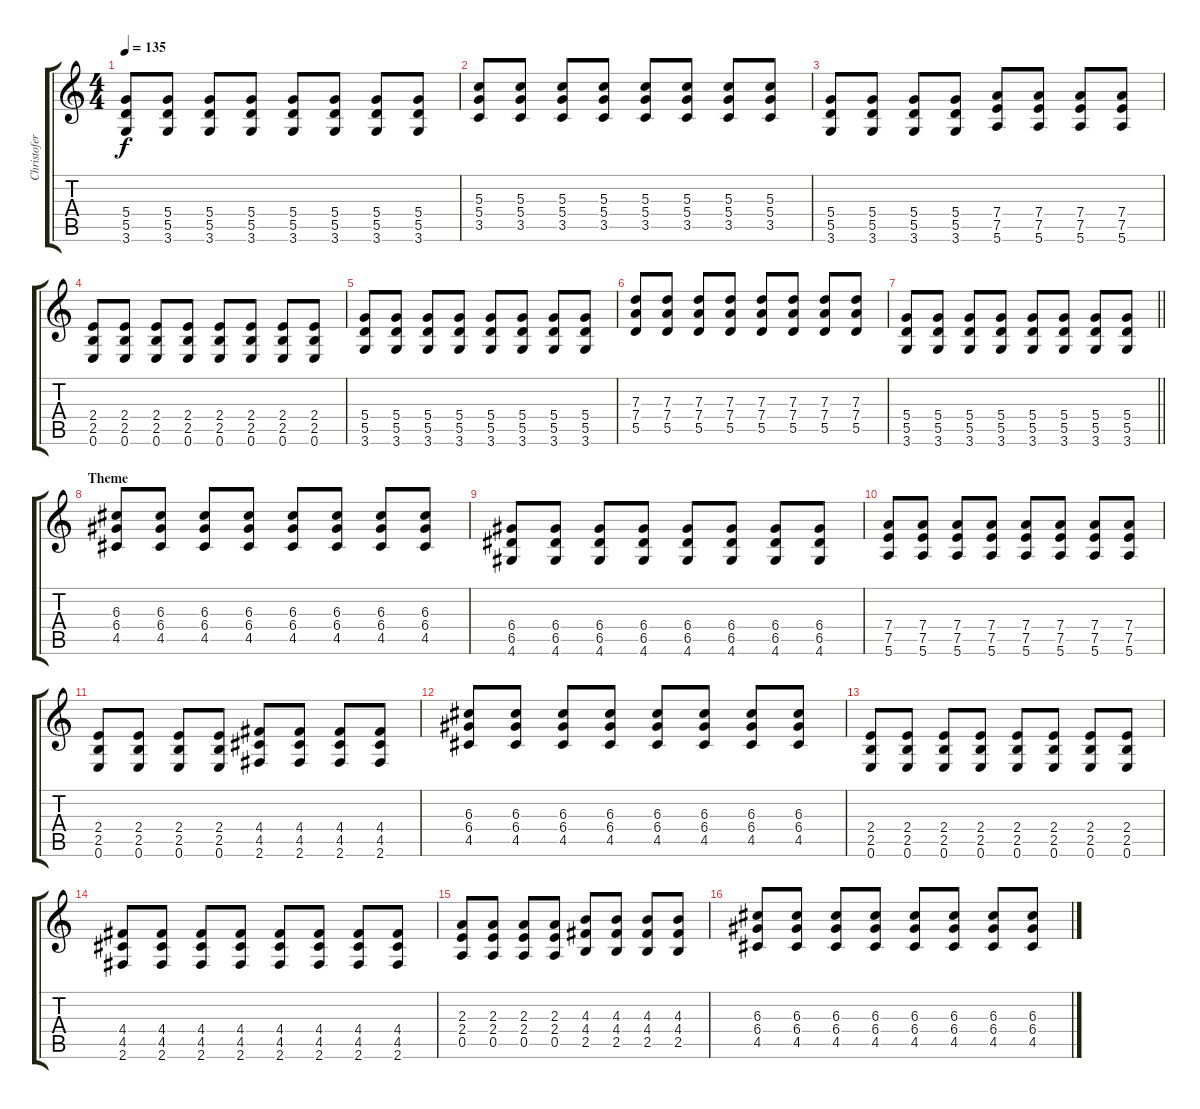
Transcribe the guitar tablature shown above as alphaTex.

\track ("Christofer Johnsson" "Christofer") {instrument distortionguitar}
\staff {score tabs}
\tuning (E4 B3 G3 D3 A2 E2) {hide}
\ts (4 4)
\tempo 135
\clef g2
\ks c
(5.4 5.5 3.6).8{dy f} (5.4 5.5 3.6).8 (5.4 5.5 3.6).8 (5.4 5.5 3.6).8 (5.4 5.5 3.6).8 (5.4 5.5 3.6).8 (5.4 5.5 3.6).8 (5.4 5.5 3.6).8 |
(5.3 5.4 3.5).8 (5.3 5.4 3.5).8 (5.3 5.4 3.5).8 (5.3 5.4 3.5).8 (5.3 5.4 3.5).8 (5.3 5.4 3.5).8 (5.3 5.4 3.5).8 (5.3 5.4 3.5).8 |
(5.4 5.5 3.6).8 (5.4 5.5 3.6).8 (5.4 5.5 3.6).8 (5.4 5.5 3.6).8 (7.4 7.5 5.6).8 (7.4 7.5 5.6).8 (7.4 7.5 5.6).8 (7.4 7.5 5.6).8 |
(2.4 2.5 0.6).8 (2.4 2.5 0.6).8 (2.4 2.5 0.6).8 (2.4 2.5 0.6).8 (2.4 2.5 0.6).8 (2.4 2.5 0.6).8 (2.4 2.5 0.6).8 (2.4 2.5 0.6).8 |
(5.4 5.5 3.6).8 (5.4 5.5 3.6).8 (5.4 5.5 3.6).8 (5.4 5.5 3.6).8 (5.4 5.5 3.6).8 (5.4 5.5 3.6).8 (5.4 5.5 3.6).8 (5.4 5.5 3.6).8 |
(7.3 7.4 5.5).8 (7.3 7.4 5.5).8 (7.3 7.4 5.5).8 (7.3 7.4 5.5).8 (7.3 7.4 5.5).8 (7.3 7.4 5.5).8 (7.3 7.4 5.5).8 (7.3 7.4 5.5).8 |
\barLineRight lightlight
(5.4 5.5 3.6).8 (5.4 5.5 3.6).8 (5.4 5.5 3.6).8 (5.4 5.5 3.6).8 (5.4 5.5 3.6).8 (5.4 5.5 3.6).8 (5.4 5.5 3.6).8 (5.4 5.5 3.6).8 |
\section ("" "Theme")
(6.3 6.4 4.5).8 (6.3 6.4 4.5).8 (6.3 6.4 4.5).8 (6.3 6.4 4.5).8 (6.3 6.4 4.5).8 (6.3 6.4 4.5).8 (6.3 6.4 4.5).8 (6.3 6.4 4.5).8 |
(6.4 6.5 4.6).8 (6.4 6.5 4.6).8 (6.4 6.5 4.6).8 (6.4 6.5 4.6).8 (6.4 6.5 4.6).8 (6.4 6.5 4.6).8 (6.4 6.5 4.6).8 (6.4 6.5 4.6).8 |
(7.4 7.5 5.6).8 (7.4 7.5 5.6).8 (7.4 7.5 5.6).8 (7.4 7.5 5.6).8 (7.4 7.5 5.6).8 (7.4 7.5 5.6).8 (7.4 7.5 5.6).8 (7.4 7.5 5.6).8 |
(2.4 2.5 0.6).8 (2.4 2.5 0.6).8 (2.4 2.5 0.6).8 (2.4 2.5 0.6).8 (4.4 4.5 2.6).8 (4.4 4.5 2.6).8 (4.4 4.5 2.6).8 (4.4 4.5 2.6).8 |
(6.3 6.4 4.5).8 (6.3 6.4 4.5).8 (6.3 6.4 4.5).8 (6.3 6.4 4.5).8 (6.3 6.4 4.5).8 (6.3 6.4 4.5).8 (6.3 6.4 4.5).8 (6.3 6.4 4.5).8 |
(2.4 2.5 0.6).8 (2.4 2.5 0.6).8 (2.4 2.5 0.6).8 (2.4 2.5 0.6).8 (2.4 2.5 0.6).8 (2.4 2.5 0.6).8 (2.4 2.5 0.6).8 (2.4 2.5 0.6).8 |
(4.4 4.5 2.6).8 (4.4 4.5 2.6).8 (4.4 4.5 2.6).8 (4.4 4.5 2.6).8 (4.4 4.5 2.6).8 (4.4 4.5 2.6).8 (4.4 4.5 2.6).8 (4.4 4.5 2.6).8 |
(2.3 2.4 0.5).8 (2.3 2.4 0.5).8 (2.3 2.4 0.5).8 (2.3 2.4 0.5).8 (4.3 4.4 2.5).8 (4.3 4.4 2.5).8 (4.3 4.4 2.5).8 (4.3 4.4 2.5).8 |
(6.3 6.4 4.5).8 (6.3 6.4 4.5).8 (6.3 6.4 4.5).8 (6.3 6.4 4.5).8 (6.3 6.4 4.5).8 (6.3 6.4 4.5).8 (6.3 6.4 4.5).8 (6.3 6.4 4.5).8
